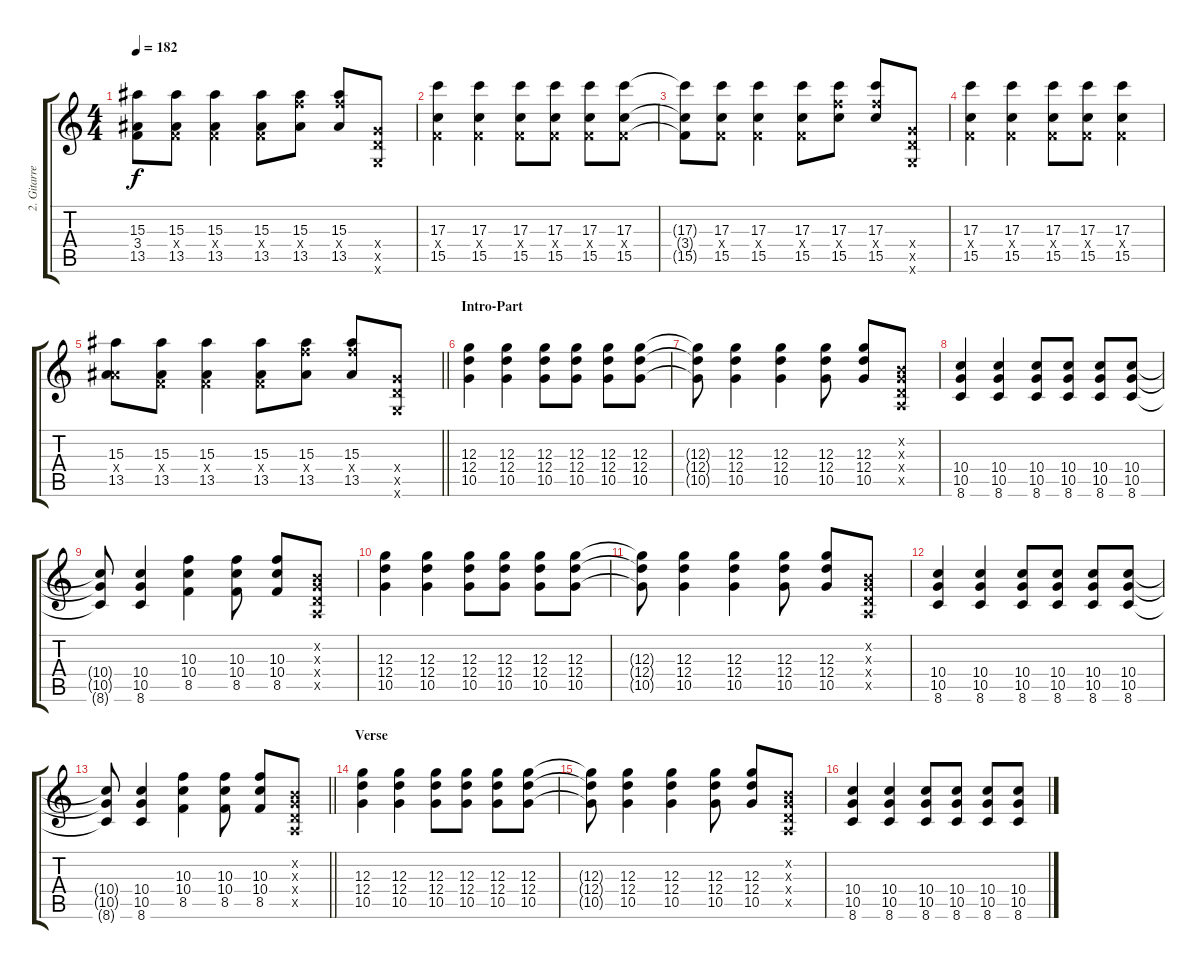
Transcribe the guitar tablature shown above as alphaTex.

\track ("2. Gitarre" "2. Gitarre") {instrument distortionguitar}
\staff {score tabs}
\tuning (E4 B3 G3 D3 A2 E2) {hide}
\ts (4 4)
\tempo 182
\clef g2
\ks c
(15.3{t} 3.4{t} 13.5{t}).8{dy f} (15.3 3.4{x} 13.5).8 (15.3 3.4{x} 13.5).4 (15.3 3.4{x} 13.5).8 (15.3 15.4{x} 13.5).8 (15.3 15.4{x} 13.5).8 (5.4{x} 5.5{x} 3.6{x}).8 |
(17.3 3.4{x} 15.5).4 (17.3 3.4{x} 15.5).4 (17.3 3.4{x} 15.5).8 (17.3 3.4{x} 15.5).8 (17.3 3.4{x} 15.5).8 (17.3 3.4{x} 15.5).8 |
(17.3{t} 3.4{t} 15.5{t}).8 (17.3 3.4{x} 15.5).8 (17.3 3.4{x} 15.5).4 (17.3 3.4{x} 15.5).8 (17.3 15.4{x} 15.5).8 (17.3 15.4{x} 15.5).8 (5.4{x} 5.5{x} 3.6{x}).8 |
(17.3 3.4{x} 15.5).4 (17.3 3.4{x} 15.5).4 (17.3 3.4{x} 15.5).8 (17.3 3.4{x} 15.5).8 (17.3 3.4{x} 15.5).4 |
\barLineRight lightlight
(15.3 8.4{x} 13.5).8 (15.3 3.4{x} 13.5).8 (15.3 3.4{x} 13.5).4 (15.3 3.4{x} 13.5).8 (15.3 15.4{x} 13.5).8 (15.3 15.4{x} 13.5).8 (5.4{x} 5.5{x} 3.6{x}).8 |
\section ("" "Intro-Part")
(12.3 12.4 10.5).4 (12.3 12.4 10.5).4 (12.3 12.4 10.5).8 (12.3 12.4 10.5).8 (12.3 12.4 10.5).8 (12.3 12.4 10.5).8 |
(12.3{t} 12.4{t} 10.5{t}).8 (12.3 12.4 10.5).4 (12.3 12.4 10.5).4 (12.3 12.4 10.5).8 (12.3 12.4 10.5).8 (0.2{x} 0.3{x} 0.4{x} 0.5{x}).8 |
(10.4 10.5 8.6).4 (10.4 10.5 8.6).4 (10.4 10.5 8.6).8 (10.4 10.5 8.6).8 (10.4 10.5 8.6).8 (10.4 10.5 8.6).8 |
(10.4{t} 10.5{t} 8.6{t}).8 (10.4 10.5 8.6).4 (10.3 10.4 8.5).4 (10.3 10.4 8.5).8 (10.3 10.4 8.5).8 (0.2{x} 0.3{x} 0.4{x} 0.5{x}).8 |
(12.3 12.4 10.5).4 (12.3 12.4 10.5).4 (12.3 12.4 10.5).8 (12.3 12.4 10.5).8 (12.3 12.4 10.5).8 (12.3 12.4 10.5).8 |
(12.3{t} 12.4{t} 10.5{t}).8 (12.3 12.4 10.5).4 (12.3 12.4 10.5).4 (12.3 12.4 10.5).8 (12.3 12.4 10.5).8 (0.2{x} 0.3{x} 0.4{x} 0.5{x}).8 |
(10.4 10.5 8.6).4 (10.4 10.5 8.6).4 (10.4 10.5 8.6).8 (10.4 10.5 8.6).8 (10.4 10.5 8.6).8 (10.4 10.5 8.6).8 |
\barLineRight lightlight
(10.4{t} 10.5{t} 8.6{t}).8 (10.4 10.5 8.6).4 (10.3 10.4 8.5).4 (10.3 10.4 8.5).8 (10.3 10.4 8.5).8 (0.2{x} 0.3{x} 0.4{x} 0.5{x}).8 |
\section ("" "Verse")
(12.3 12.4 10.5).4 (12.3 12.4 10.5).4 (12.3 12.4 10.5).8 (12.3 12.4 10.5).8 (12.3 12.4 10.5).8 (12.3 12.4 10.5).8 |
(12.3{t} 12.4{t} 10.5{t}).8 (12.3 12.4 10.5).4 (12.3 12.4 10.5).4 (12.3 12.4 10.5).8 (12.3 12.4 10.5).8 (0.2{x} 0.3{x} 0.4{x} 0.5{x}).8 |
(10.4 10.5 8.6).4 (10.4 10.5 8.6).4 (10.4 10.5 8.6).8 (10.4 10.5 8.6).8 (10.4 10.5 8.6).8 (10.4 10.5 8.6).8
